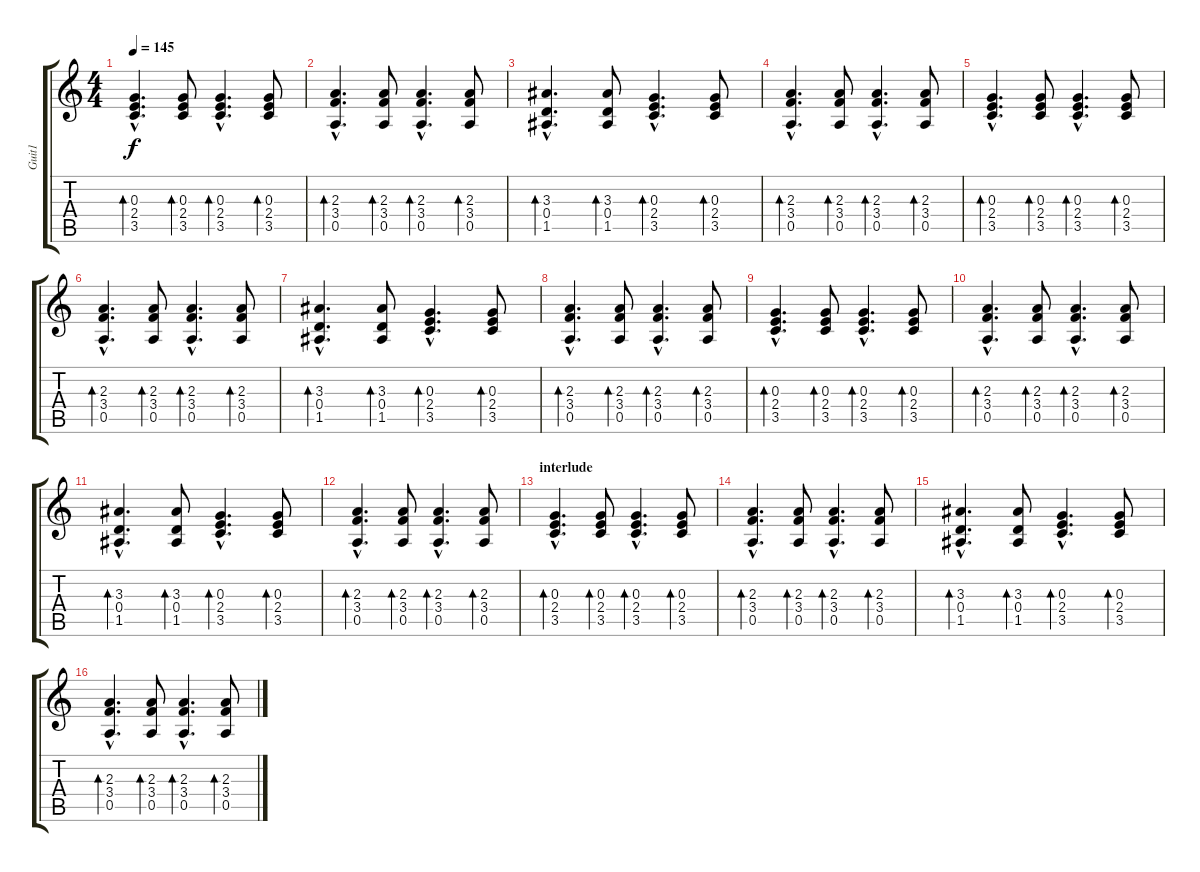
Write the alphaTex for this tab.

\track ("Guit1" "Guit1") {instrument acousticguitarsteel}
\staff {score tabs}
\tuning (E4 B3 G3 D3 A2 E2) {hide}
\ts (4 4)
\tempo 145
\clef g2
\ks c
(0.3{hac} 2.4{hac} 3.5{hac}).4{d bd 60 dy f} (0.3 2.4 3.5).8{bd 60} (0.3{hac} 2.4{hac} 3.5{hac}).4{d bd 60} (0.3 2.4 3.5).8{bd 60} |
(2.3{hac} 3.4{hac} 0.5{hac}).4{d bd 60} (2.3 3.4 0.5).8{bd 60} (2.3{hac} 3.4{hac} 0.5{hac}).4{d bd 60} (2.3 3.4 0.5).8{bd 60} |
(3.3{hac} 0.4{hac} 1.5{hac}).4{d bd 60} (3.3 0.4 1.5).8{bd 60} (0.3{hac} 2.4{hac} 3.5{hac}).4{d bd 60} (0.3 2.4 3.5).8{bd 60} |
(2.3{hac} 3.4{hac} 0.5{hac}).4{d bd 60} (2.3 3.4 0.5).8{bd 60} (2.3{hac} 3.4{hac} 0.5{hac}).4{d bd 60} (2.3 3.4 0.5).8{bd 60} |
(0.3{hac} 2.4{hac} 3.5{hac}).4{d bd 60} (0.3 2.4 3.5).8{bd 60} (0.3{hac} 2.4{hac} 3.5{hac}).4{d bd 60} (0.3 2.4 3.5).8{bd 60} |
(2.3{hac} 3.4{hac} 0.5{hac}).4{d bd 60} (2.3 3.4 0.5).8{bd 60} (2.3{hac} 3.4{hac} 0.5{hac}).4{d bd 60} (2.3 3.4 0.5).8{bd 60} |
(3.3{hac} 0.4{hac} 1.5{hac}).4{d bd 60} (3.3 0.4 1.5).8{bd 60} (0.3{hac} 2.4{hac} 3.5{hac}).4{d bd 60} (0.3 2.4 3.5).8{bd 60} |
(2.3{hac} 3.4{hac} 0.5{hac}).4{d bd 60} (2.3 3.4 0.5).8{bd 60} (2.3{hac} 3.4{hac} 0.5{hac}).4{d bd 60} (2.3 3.4 0.5).8{bd 60} |
(0.3{hac} 2.4{hac} 3.5{hac}).4{d bd 60} (0.3 2.4 3.5).8{bd 60} (0.3{hac} 2.4{hac} 3.5{hac}).4{d bd 60} (0.3 2.4 3.5).8{bd 60} |
(2.3{hac} 3.4{hac} 0.5{hac}).4{d bd 60} (2.3 3.4 0.5).8{bd 60} (2.3{hac} 3.4{hac} 0.5{hac}).4{d bd 60} (2.3 3.4 0.5).8{bd 60} |
(3.3{hac} 0.4{hac} 1.5{hac}).4{d bd 60} (3.3 0.4 1.5).8{bd 60} (0.3{hac} 2.4{hac} 3.5{hac}).4{d bd 60} (0.3 2.4 3.5).8{bd 60} |
(2.3{hac} 3.4{hac} 0.5{hac}).4{d bd 60} (2.3 3.4 0.5).8{bd 60} (2.3{hac} 3.4{hac} 0.5{hac}).4{d bd 60} (2.3 3.4 0.5).8{bd 60} |
\section ("" "interlude")
(0.3{hac} 2.4{hac} 3.5{hac}).4{d bd 60} (0.3 2.4 3.5).8{bd 60} (0.3{hac} 2.4{hac} 3.5{hac}).4{d bd 60} (0.3 2.4 3.5).8{bd 60} |
(2.3{hac} 3.4{hac} 0.5{hac}).4{d bd 60} (2.3 3.4 0.5).8{bd 60} (2.3{hac} 3.4{hac} 0.5{hac}).4{d bd 60} (2.3 3.4 0.5).8{bd 60} |
(3.3{hac} 0.4{hac} 1.5{hac}).4{d bd 60} (3.3 0.4 1.5).8{bd 60} (0.3{hac} 2.4{hac} 3.5{hac}).4{d bd 60} (0.3 2.4 3.5).8{bd 60} |
(2.3{hac} 3.4{hac} 0.5{hac}).4{d bd 60} (2.3 3.4 0.5).8{bd 60} (2.3{hac} 3.4{hac} 0.5{hac}).4{d bd 60} (2.3 3.4 0.5).8{bd 60}
